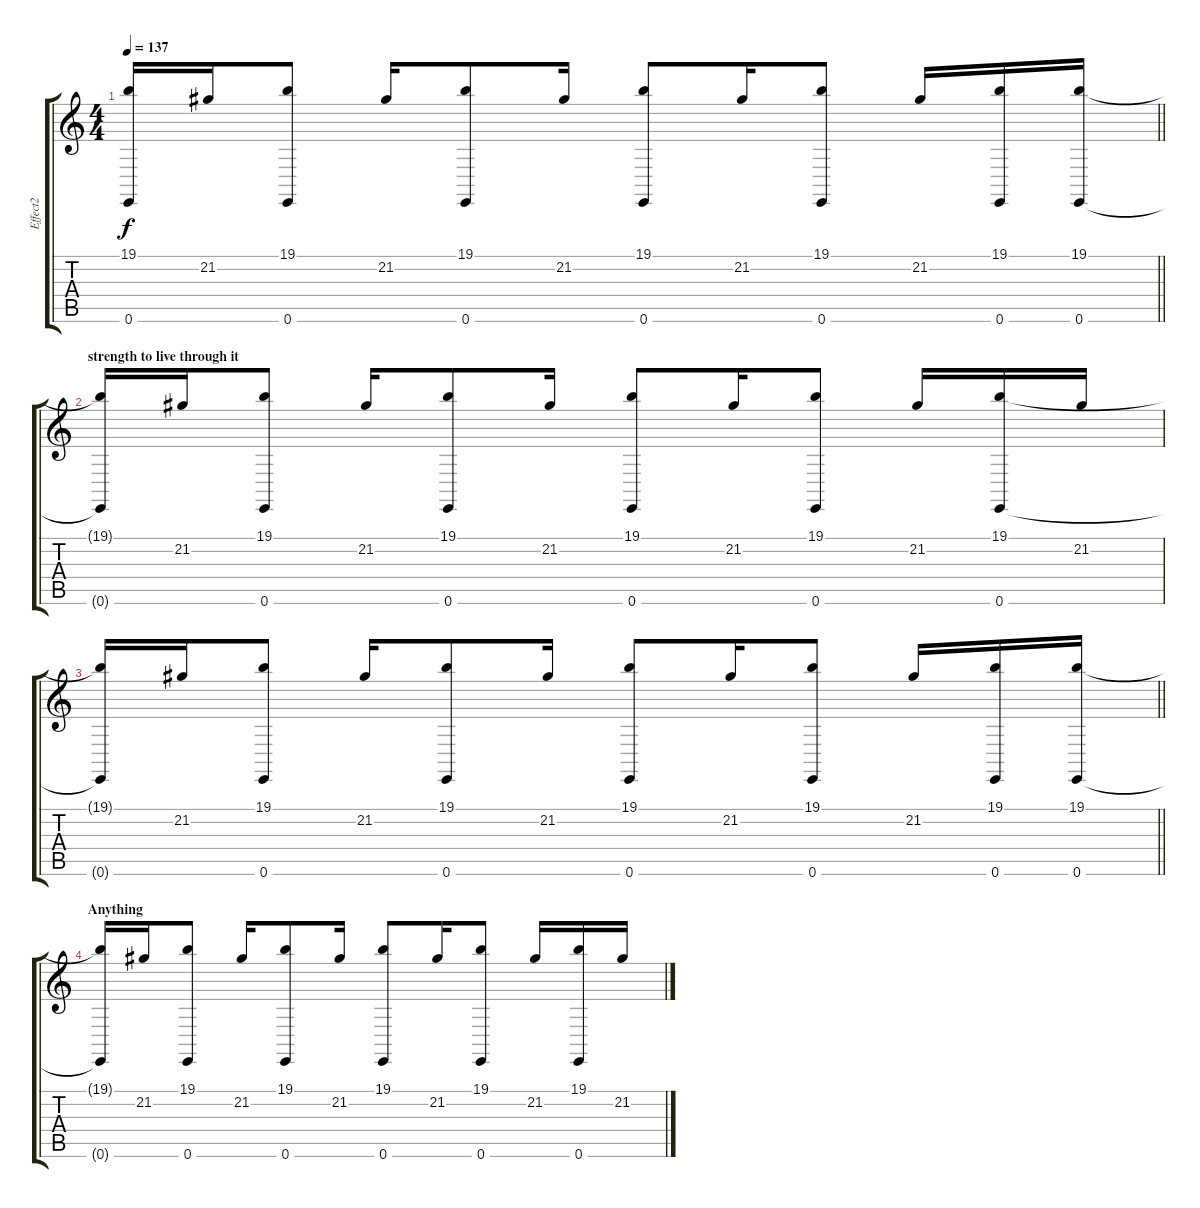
\track ("Effect2" "Effect2") {instrument fx5brightness}
\staff {score tabs}
\tuning (E4 B3 G3 D3 A2 E2) {hide}
\ts (4 4)
\tempo 137
\clef g2
\barLineRight lightlight
\ks c
(19.1{t} 0.6{t}).16{dy f volume 5} 21.2.16{volume 3} (19.1 0.6).8 21.2.16 (19.1 0.6).8 21.2.16 (19.1 0.6).8 21.2.16 (19.1 0.6).8 21.2.16 (19.1 0.6).16{volume 5} (19.1 0.6).16 |
\section ("" "strength to live through it")
(19.1{t} 0.6{t}).16{volume 5} 21.2.16 (19.1 0.6).8 21.2.16 (19.1 0.6).8 21.2.16 (19.1 0.6).8 21.2.16 (19.1 0.6).8 21.2.16 (19.1 0.6).16 21.2.16 |
\barLineRight lightlight
(19.1{t} 0.6{t}).16{volume 5} 21.2.16{volume 3} (19.1 0.6).8 21.2.16 (19.1 0.6).8 21.2.16 (19.1 0.6).8 21.2.16 (19.1 0.6).8 21.2.16 (19.1 0.6).16{volume 5} (19.1 0.6).16 |
\section ("" "Anything")
(19.1{t} 0.6{t}).16{volume 5} 21.2.16 (19.1 0.6).8 21.2.16 (19.1 0.6).8 21.2.16 (19.1 0.6).8 21.2.16 (19.1 0.6).8 21.2.16 (19.1 0.6).16 21.2.16
